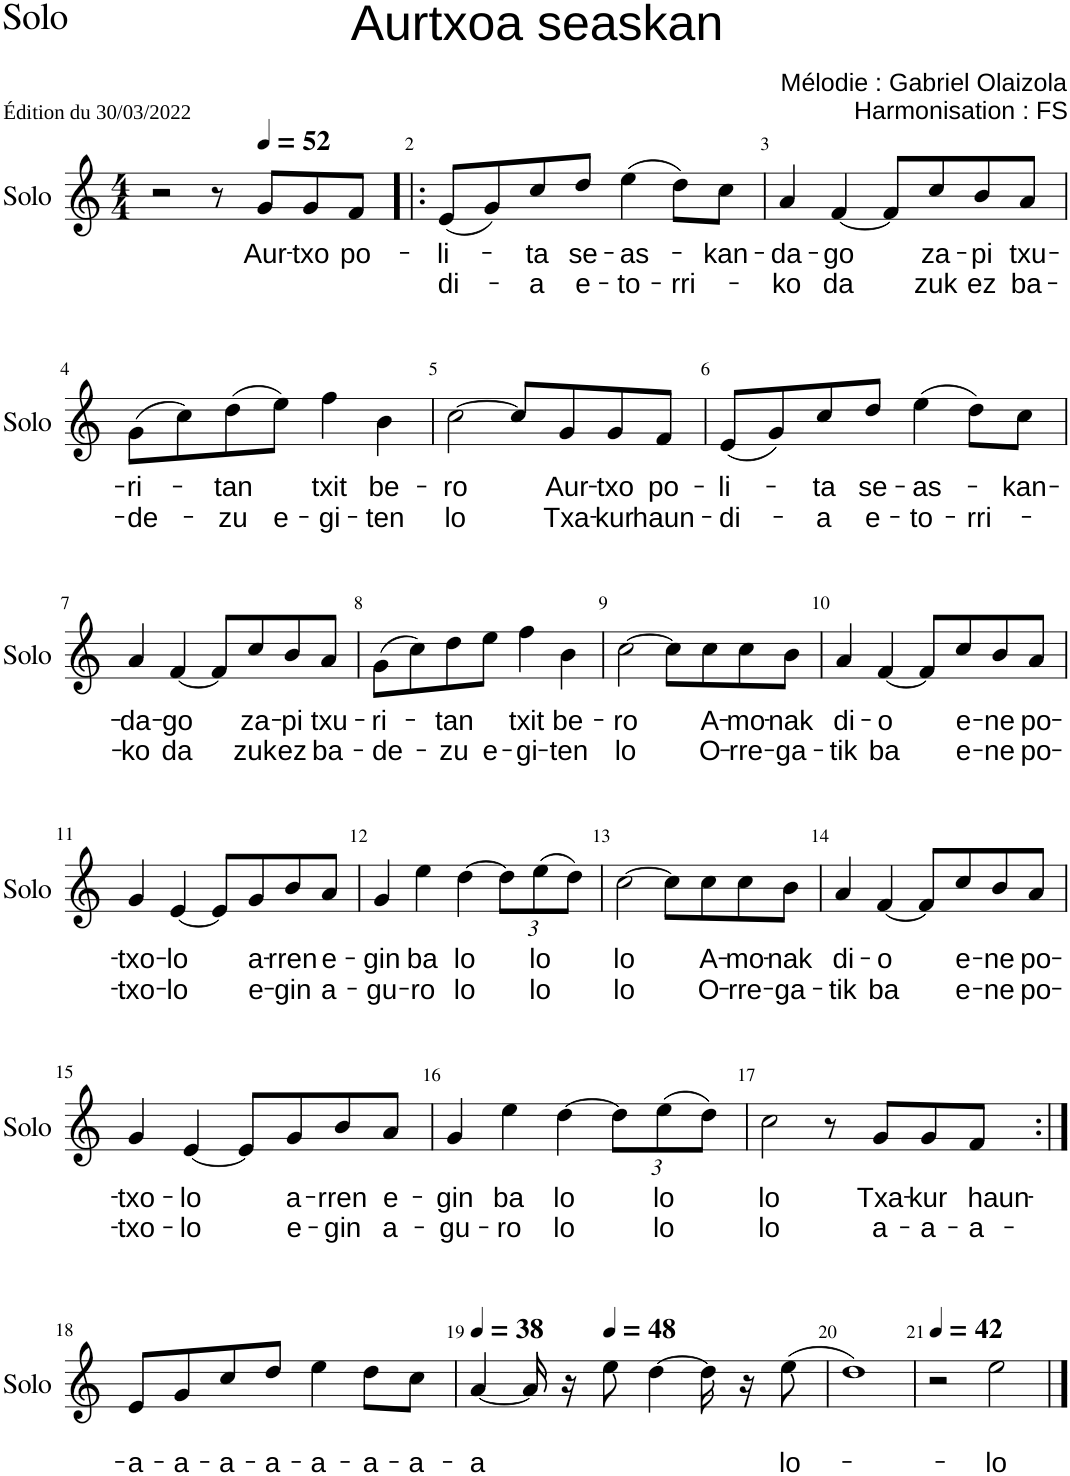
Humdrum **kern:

**kern	**text	**text
*part1	*part1	*part1
*staff1	*staff1	*staff1
*I"Solo	*	*
*I'Solo	*	*
*clefG2	*	*
*k[]	*	*
*M4/4	*	*
=1	=1	=1
2r	.	.
8r	.	.
*MM52	*	*
!	!LO:LY:b	!
8g/L	Aur-	.
!	!LO:LY:b	!
8g/	-txo	.
!	!LO:LY:b	!
8f/J	po-	.
=2!|:	=2!|:	=2!|:
!	!LO:LY:b	!LO:LY:b
(8e/L	-li-	di-
8g/)	.	.
!	!LO:LY:b	!LO:LY:b
8cc/	-ta	-a
!	!LO:LY:b	!LO:LY:b
8dd/J	se-	e-
!	!LO:LY:b	!LO:LY:b
(4ee\	-as-	-to-
!	!	!LO:LY:b
8dd\L)	.	-rri-
!	!LO:LY:b	!
8cc\J	-kan-	.
=3	=3	=3
!	!LO:LY:b	!LO:LY:b
4a/	-da-	-ko
!	!LO:LY:b	!LO:LY:b
[4f/	-go	da
8f/L]	.	.
!	!LO:LY:b	!LO:LY:b
8cc/	za-	zuk
!	!LO:LY:b	!LO:LY:b
8b/	-pi	ez
!	!LO:LY:b	!LO:LY:b
8a/J	txu-	ba-
!!LO:LB:g=z
=4	=4	=4
!	!LO:LY:b	!LO:LY:b
(8g\L	-ri-	-de-
8cc\)	.	.
!	!LO:LY:b	!LO:LY:b
(8dd\	-tan	-zu
!	!	!LO:LY:b
8ee\J)	.	e-
!	!LO:LY:b	!LO:LY:b
4ff\	txit	-gi-
!	!LO:LY:b	!LO:LY:b
4b\	be-	-ten
=5	=5	=5
!	!LO:LY:b	!LO:LY:b
[2cc\	-ro	lo
8cc/L]	.	.
!	!LO:LY:b	!LO:LY:b
8g/	Aur-	Txa-
!	!LO:LY:b	!LO:LY:b
8g/	-txo	-kur
!	!LO:LY:b	!LO:LY:b
8f/J	po-	haun-
=6	=6	=6
!	!LO:LY:b	!LO:LY:b
(8e/L	-li-	-di-
8g/)	.	.
!	!LO:LY:b	!LO:LY:b
8cc/	-ta	-a
!	!LO:LY:b	!LO:LY:b
8dd/J	se-	e-
!	!LO:LY:b	!LO:LY:b
(4ee\	-as-	-to-
!	!	!LO:LY:b
8dd\L)	.	-rri-
!	!LO:LY:b	!
8cc\J	-kan-	.
!!LO:LB:g=z
=7	=7	=7
!	!LO:LY:b	!LO:LY:b
4a/	-da-	-ko
!	!LO:LY:b	!LO:LY:b
[4f/	-go	da
8f/L]	.	.
!	!LO:LY:b	!LO:LY:b
8cc/	za-	zuk
!	!LO:LY:b	!LO:LY:b
8b/	-pi	ez
!	!LO:LY:b	!LO:LY:b
8a/J	txu-	ba-
=8	=8	=8
!	!LO:LY:b	!LO:LY:b
(8g\L	-ri-	-de-
8cc\)	.	.
!	!LO:LY:b	!LO:LY:b
8dd\	-tan	-zu
!	!	!LO:LY:b
8ee\J	.	e-
!	!LO:LY:b	!LO:LY:b
4ff\	txit	-gi-
!	!LO:LY:b	!LO:LY:b
4b\	be-	-ten
=9	=9	=9
!	!LO:LY:b	!LO:LY:b
[2cc\	-ro	lo
8cc\L]	.	.
!	!LO:LY:b	!LO:LY:b
8cc\	A-	O-
!	!LO:LY:b	!LO:LY:b
8cc\	-mo-	-rre-
!	!LO:LY:b	!LO:LY:b
8b\J	-nak	-ga-
=10	=10	=10
!	!LO:LY:b	!LO:LY:b
4a/	di-	-tik
!	!LO:LY:b	!LO:LY:b
[4f/	-o	ba
8f/L]	.	.
!	!LO:LY:b	!LO:LY:b
8cc/	e-	e-
!	!LO:LY:b	!LO:LY:b
8b/	-ne	-ne
!	!LO:LY:b	!LO:LY:b
8a/J	po-	po-
!!LO:LB:g=z
=11	=11	=11
!	!LO:LY:b	!LO:LY:b
4g/	-txo-	-txo-
!	!LO:LY:b	!LO:LY:b
[4e/	-lo	-lo
8e/L]	.	.
!	!LO:LY:b	!LO:LY:b
8g/	a-	e-
!	!LO:LY:b	!LO:LY:b
8b/	-rren	-gin
!	!LO:LY:b	!LO:LY:b
8a/J	e-	a-
=12	=12	=12
!	!LO:LY:b	!LO:LY:b
4g/	-gin	-gu-
!	!LO:LY:b	!LO:LY:b
4ee\	ba	-ro
!	!LO:LY:b	!LO:LY:b
[4dd\	lo	lo
*Xbrackettup	*	*
12dd\L]	.	.
!	!LO:LY:b	!LO:LY:b
(12ee\	lo	lo
12dd\J)	.	.
=13	=13	=13
!	!LO:LY:b	!LO:LY:b
[2cc\	lo	lo
8cc\L]	.	.
!	!LO:LY:b	!LO:LY:b
8cc\	A-	O-
!	!LO:LY:b	!LO:LY:b
8cc\	-mo-	-rre-
!	!LO:LY:b	!LO:LY:b
8b\J	-nak	-ga-
=14	=14	=14
!	!LO:LY:b	!LO:LY:b
4a/	di-	-tik
!	!LO:LY:b	!LO:LY:b
[4f/	-o	ba
8f/L]	.	.
!	!LO:LY:b	!LO:LY:b
8cc/	e-	e-
!	!LO:LY:b	!LO:LY:b
8b/	-ne	-ne
!	!LO:LY:b	!LO:LY:b
8a/J	po-	po-
!!LO:LB:g=z
=15	=15	=15
!	!LO:LY:b	!LO:LY:b
4g/	-txo-	-txo-
!	!LO:LY:b	!LO:LY:b
[4e/	-lo	-lo
8e/L]	.	.
!	!LO:LY:b	!LO:LY:b
8g/	a-	e-
!	!LO:LY:b	!LO:LY:b
8b/	-rren	-gin
!	!LO:LY:b	!LO:LY:b
8a/J	e-	a-
=16	=16	=16
!	!LO:LY:b	!LO:LY:b
4g/	-gin	-gu-
!	!LO:LY:b	!LO:LY:b
4ee\	ba	-ro
!	!LO:LY:b	!LO:LY:b
[4dd\	lo	lo
12dd\L]	.	.
!	!LO:LY:b	!LO:LY:b
(12ee\	lo	lo
12dd\J)	.	.
=17	=17	=17
!	!LO:LY:b	!LO:LY:b
2cc\	lo	lo
8r	.	.
!	!LO:LY:b	!LO:LY:b
8g/L	Txa-	a-
!	!LO:LY:b	!LO:LY:b
8g/	-kur	-a-
!	!LO:LY:b	!LO:LY:b
8f/J	haun-	-a-
!!LO:LB:g=z
=18:|!	=18:|!	=18:|!
!	!	!LO:LY:b
8e/L	.	-a-
!	!	!LO:LY:b
8g/	.	-a-
!	!	!LO:LY:b
8cc/	.	-a-
!	!	!LO:LY:b
8dd/J	.	-a-
!	!	!LO:LY:b
4ee\	.	-a-
!	!	!LO:LY:b
8dd\L	.	-a-
!	!	!LO:LY:b
8cc\J	.	-a-
=19	=19	=19
*MM38	*	*
!	!	!LO:LY:b
[4a/	.	-a
16a/]	.	.
16r	.	.
*MM48	*	*
8ee\	.	.
[4dd\	.	.
16dd\]	.	.
16r	.	.
!	!	!LO:LY:b
(8ee\	.	lo-
=20	=20	=20
1dd)	.	.
=21	=21	=21
*MM42	*	*
2r	.	.
!	!	!LO:LY:b
2ee\	.	lo
==	==	==
*-	*-	*-
